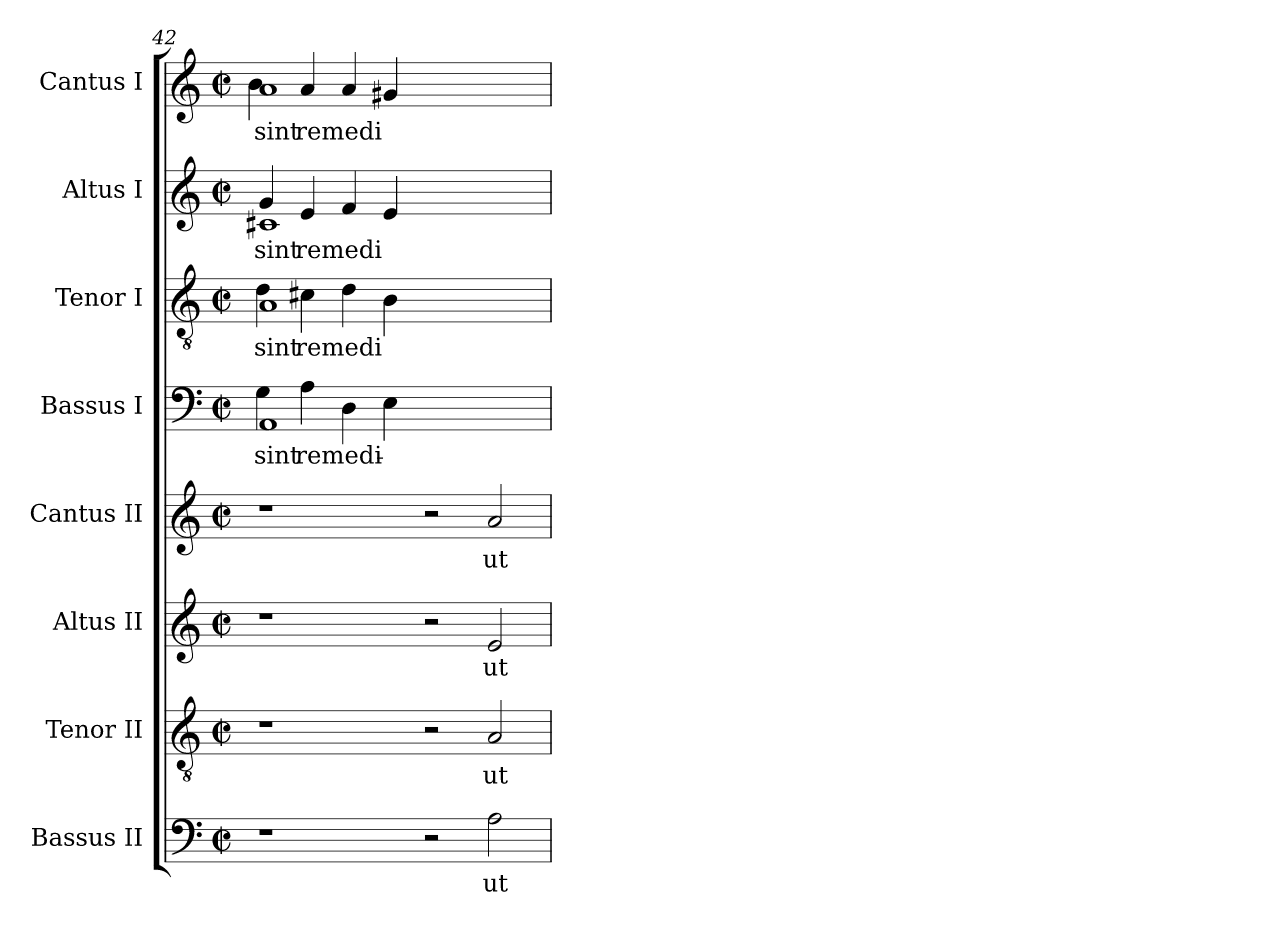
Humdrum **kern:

**kern	**text	**kern	**text	**kern	**text	**kern	**text	**kern	**text	**kern	**text	**kern	**text	**kern	**text
*part8	*part8	*part7	*part7	*part6	*part6	*part5	*part5	*part4	*part4	*part3	*part3	*part2	*part2	*part1	*part1
*staff8	*staff8	*staff7	*staff7	*staff6	*staff6	*staff5	*staff5	*staff4	*staff4	*staff3	*staff3	*staff2	*staff2	*staff1	*staff1
*I"Bassus II	*	*I"Tenor II	*	*I"Altus II	*	*I"Cantus II	*	*I"Bassus I	*	*I"Tenor I	*	*I"Altus I	*	*I"Cantus I	*
*clefF4	*	*clefGv2	*	*clefG2	*	*clefG2	*	*clefF4	*	*clefGv2	*	*clefG2	*	*clefG2	*
*M2/2	*	*M2/2	*	*M2/2	*	*M2/2	*	*M2/2	*	*M2/2	*	*M2/2	*	*M2/2	*
*met(c|)	*	*met(c|)	*	*met(c|)	*	*met(c|)	*	*met(c|)	*	*met(c|)	*	*met(c|)	*	*met(c|)	*
=42	=42	=42	=42	=42	=42	=42	=42	=42	=42	=42	=42	=42	=42	=42	=42
!	!	!	!	!	!	!	!	!	!LO:LY:b:cj	!	!	!	!	!	!
*	*	*	*	*	*	*	*	*^	*	*	*	*	*	*	*
!	!	!	!	!	!	!	!	!	!	!LO:LY:b:cj	!	!LO:LY:b:cj	!	!	!	!
*	*	*	*	*	*	*	*	*	*	*	*^	*	*	*	*	*
!	!	!	!	!	!	!	!	!	!	!	!	!	!LO:LY:b:cj	!	!LO:LY:b:cj	!	!
*	*	*	*	*	*	*	*	*	*	*	*	*	*	*^	*	*	*
!	!	!	!	!	!	!	!	!	!	!	!	!	!	!	!	!LO:LY:b:cj	!	!LO:LY:b:cj
*	*	*	*	*	*	*	*	*	*	*	*	*	*	*	*	*	*^	*
!	!	!	!	!	!	!	!	!	!	!	!	!	!	!	!	!	!	!	!LO:LY:b:cj
1r	.	1r	.	1r	.	1r	.	1AA	4G\	sint	1A	4d\	sint	1c#X	4g/	sint	1a	4b\	sint
!	!	!	!	!	!	!	!	!	!	!LO:LY:b	!	!	!LO:LY:b	!	!	!LO:LY:b	!	!	!LO:LY:b
.	.	.	.	.	.	.	.	.	4A\	remedi-	.	4c#X\	remedi	.	4e/	remedi	.	4a/	remedi
.	.	.	.	.	.	.	.	.	4D\	.	.	4d\	.	.	4f/	.	.	4a/	.
.	.	.	.	.	.	.	.	.	4E\	.	.	4B\	.	.	4e/	.	.	4g#X/	.
2r	.	2r	.	2r	.	2r	.	1ryy	1ryy	.	1ryy	1ryy	.	1ryy	1ryy	.	1ryy	1ryy	.
!	!LO:LY:b:cj	!	!LO:LY:b:cj	!	!LO:LY:b:cj	!	!LO:LY:b:cj	!	!	!	!	!	!	!	!	!	!	!	!
2A\	ut	2A/	ut	2e/	ut	2a/	ut	.	.	.	.	.	.	.	.	.	.	.	.
*	*	*	*	*	*	*	*	*v	*v	*	*	*	*	*v	*v	*	*v	*v	*
*	*	*	*	*	*	*	*	*	*	*v	*v	*	*	*	*	*
=	=	=	=	=	=	=	=	=	=	=	=	=	=	=	=
*-	*-	*-	*-	*-	*-	*-	*-	*-	*-	*-	*-	*-	*-	*-	*-
